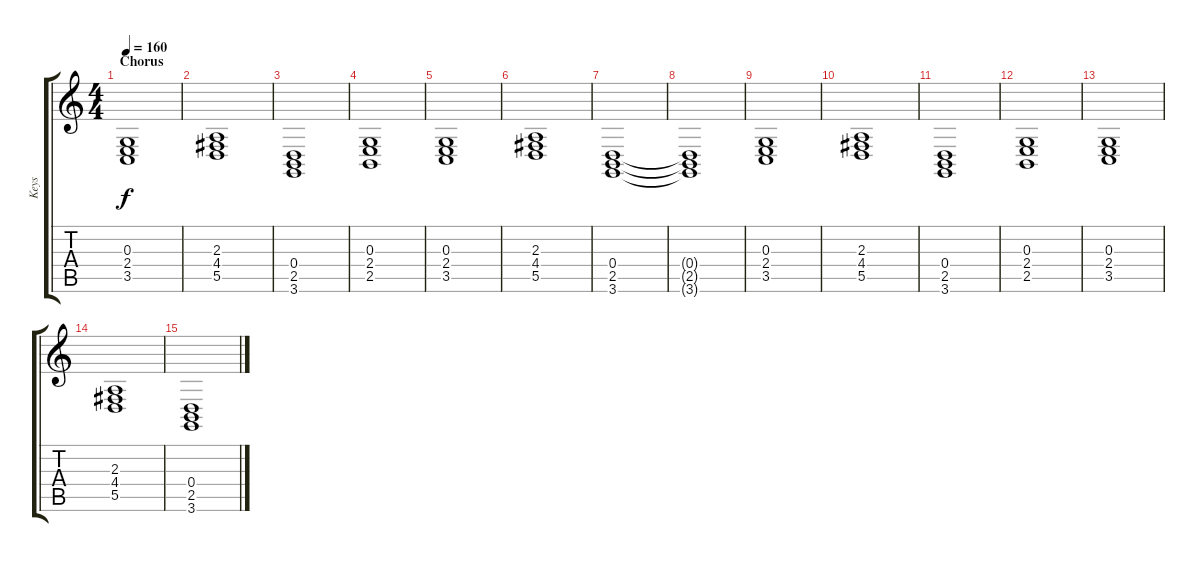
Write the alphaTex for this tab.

\track ("Keys" "Keys") {instrument synthstrings1}
\staff {score tabs}
\tuning (E4 B3 G3 D3 A2 E2) {hide}
\ts (4 4)
\section ("" "Chorus")
\tempo 160
\clef g2
\ks c
(0.3 2.4 3.5).1{dy f} |
(2.3 4.4 5.5).1 |
(0.4 2.5 3.6).1 |
(0.3 2.4 2.5).1 |
(0.3 2.4 3.5).1 |
(2.3 4.4 5.5).1 |
(0.4 2.5 3.6).1 |
(0.4{t} 2.5{t} 3.6{t}).1 |
(0.3 2.4 3.5).1 |
(2.3 4.4 5.5).1 |
(0.4 2.5 3.6).1 |
(0.3 2.4 2.5).1 |
(0.3 2.4 3.5).1 |
(2.3 4.4 5.5).1 |
(0.4 2.5 3.6).1
